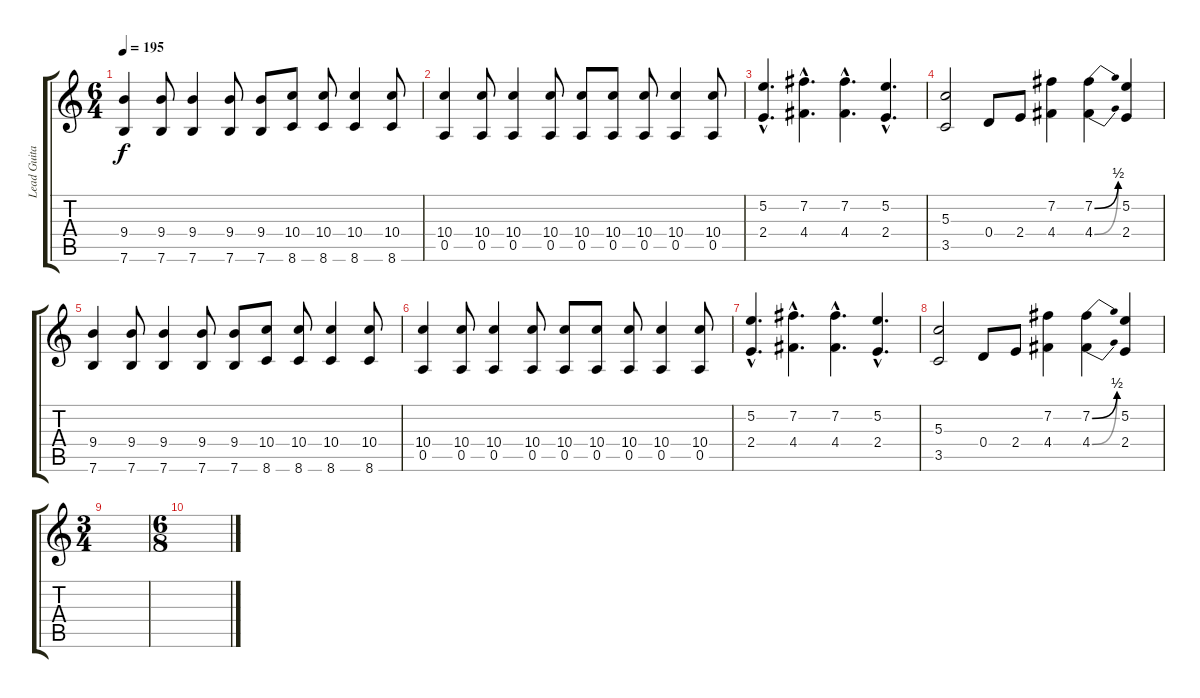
\track ("Lead Guitar II" "Lead Guita") {instrument distortionguitar}
\staff {score tabs}
\tuning (E4 B3 G3 D3 A2 E2) {hide}
\ts (6 4)
\tempo 195
\clef g2
\ks c
(9.4 7.6).4{dy f} (9.4 7.6).8 (9.4 7.6).4 (9.4 7.6).8 (9.4 7.6).8 (10.4 8.6).8 (10.4 8.6).8 (10.4 8.6).4 (10.4 8.6).8 |
(10.4 0.5).4 (10.4 0.5).8 (10.4 0.5).4 (10.4 0.5).8 (10.4 0.5).8 (10.4 0.5).8 (10.4 0.5).8 (10.4 0.5).4 (10.4 0.5).8 |
(5.2{hac} 2.4{hac}).4{d} (7.2{hac} 4.4{hac}).4{d} (7.2{hac} 4.4{hac}).4{d} (5.2{hac} 2.4{hac}).4{d} |
(5.3 3.5).2 0.4.8 2.4.8 (7.2 4.4).4 (7.2{be (bend 0 0 60 2)} 4.4{be (bend 0 0 60 2)}).4 (5.2 2.4).4 |
(9.4 7.6).4 (9.4 7.6).8 (9.4 7.6).4 (9.4 7.6).8 (9.4 7.6).8 (10.4 8.6).8 (10.4 8.6).8 (10.4 8.6).4 (10.4 8.6).8 |
(10.4 0.5).4 (10.4 0.5).8 (10.4 0.5).4 (10.4 0.5).8 (10.4 0.5).8 (10.4 0.5).8 (10.4 0.5).8 (10.4 0.5).4 (10.4 0.5).8 |
(5.2{hac} 2.4{hac}).4{d} (7.2{hac} 4.4{hac}).4{d} (7.2{hac} 4.4{hac}).4{d} (5.2{hac} 2.4{hac}).4{d} |
(5.3 3.5).2 0.4.8 2.4.8 (7.2 4.4).4 (7.2{be (bend 0 0 60 2)} 4.4{be (bend 0 0 60 2)}).4 (5.2 2.4).4 |
\ts (3 4)
|
\ts (6 8)
